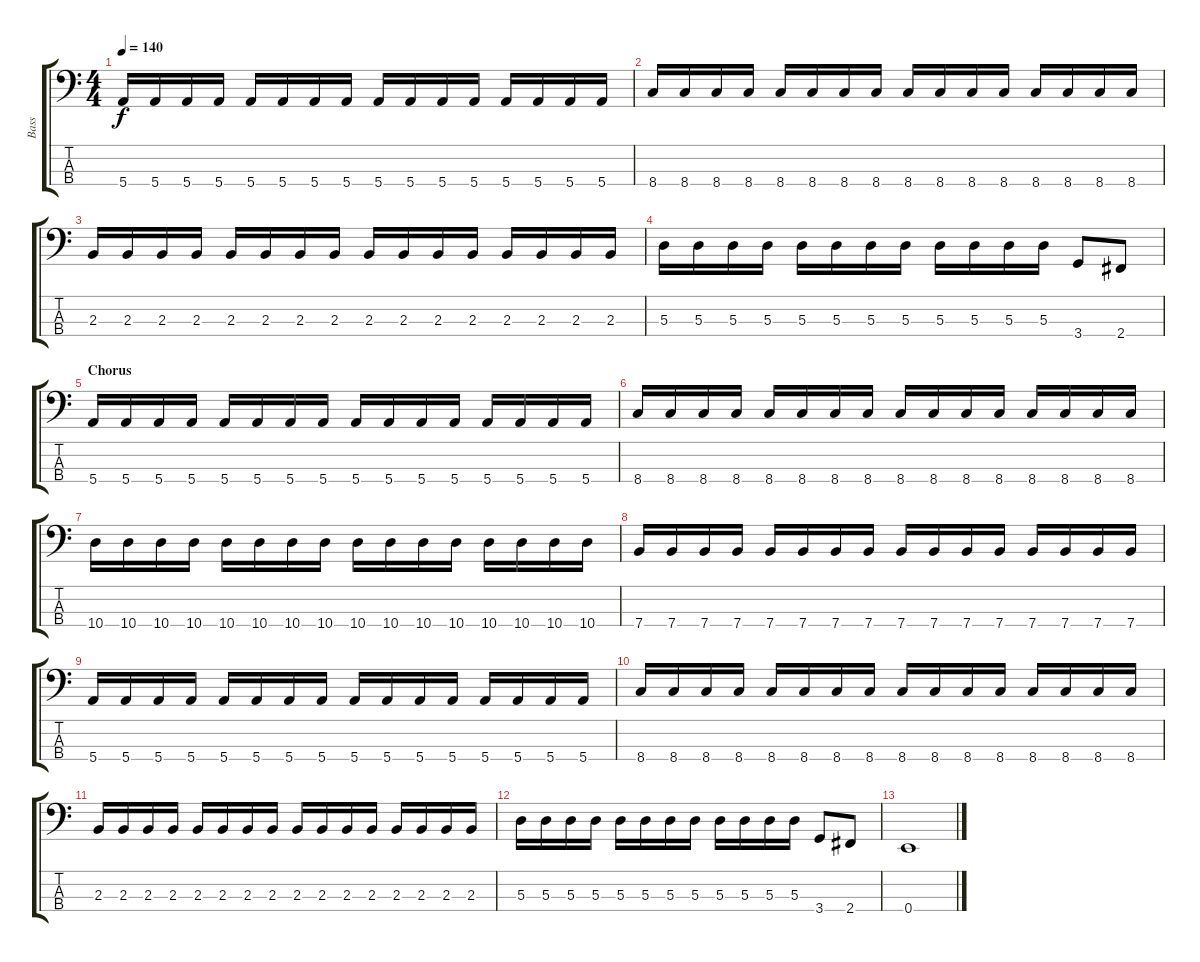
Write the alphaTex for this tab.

\track ("Bass" "Bass") {instrument electricbasspick}
\staff {score tabs}
\tuning (G2 D2 A1 E1) {hide}
\ts (4 4)
\tempo 140
\clef f4
\ks c
5.4.16{dy f} 5.4.16 5.4.16 5.4.16 5.4.16 5.4.16 5.4.16 5.4.16 5.4.16 5.4.16 5.4.16 5.4.16 5.4.16 5.4.16 5.4.16 5.4.16 |
8.4.16 8.4.16 8.4.16 8.4.16 8.4.16 8.4.16 8.4.16 8.4.16 8.4.16 8.4.16 8.4.16 8.4.16 8.4.16 8.4.16 8.4.16 8.4.16 |
2.3.16 2.3.16 2.3.16 2.3.16 2.3.16 2.3.16 2.3.16 2.3.16 2.3.16 2.3.16 2.3.16 2.3.16 2.3.16 2.3.16 2.3.16 2.3.16 |
5.3.16 5.3.16 5.3.16 5.3.16 5.3.16 5.3.16 5.3.16 5.3.16 5.3.16 5.3.16 5.3.16 5.3.16 3.4.8 2.4.8 |
\section ("" "Chorus")
5.4.16 5.4.16 5.4.16 5.4.16 5.4.16 5.4.16 5.4.16 5.4.16 5.4.16 5.4.16 5.4.16 5.4.16 5.4.16 5.4.16 5.4.16 5.4.16 |
8.4.16 8.4.16 8.4.16 8.4.16 8.4.16 8.4.16 8.4.16 8.4.16 8.4.16 8.4.16 8.4.16 8.4.16 8.4.16 8.4.16 8.4.16 8.4.16 |
10.4.16 10.4.16 10.4.16 10.4.16 10.4.16 10.4.16 10.4.16 10.4.16 10.4.16 10.4.16 10.4.16 10.4.16 10.4.16 10.4.16 10.4.16 10.4.16 |
7.4.16 7.4.16 7.4.16 7.4.16 7.4.16 7.4.16 7.4.16 7.4.16 7.4.16 7.4.16 7.4.16 7.4.16 7.4.16 7.4.16 7.4.16 7.4.16 |
5.4.16 5.4.16 5.4.16 5.4.16 5.4.16 5.4.16 5.4.16 5.4.16 5.4.16 5.4.16 5.4.16 5.4.16 5.4.16 5.4.16 5.4.16 5.4.16 |
8.4.16 8.4.16 8.4.16 8.4.16 8.4.16 8.4.16 8.4.16 8.4.16 8.4.16 8.4.16 8.4.16 8.4.16 8.4.16 8.4.16 8.4.16 8.4.16 |
2.3.16 2.3.16 2.3.16 2.3.16 2.3.16 2.3.16 2.3.16 2.3.16 2.3.16 2.3.16 2.3.16 2.3.16 2.3.16 2.3.16 2.3.16 2.3.16 |
5.3.16 5.3.16 5.3.16 5.3.16 5.3.16 5.3.16 5.3.16 5.3.16 5.3.16 5.3.16 5.3.16 5.3.16 3.4.8 2.4.8 |
0.4.1
